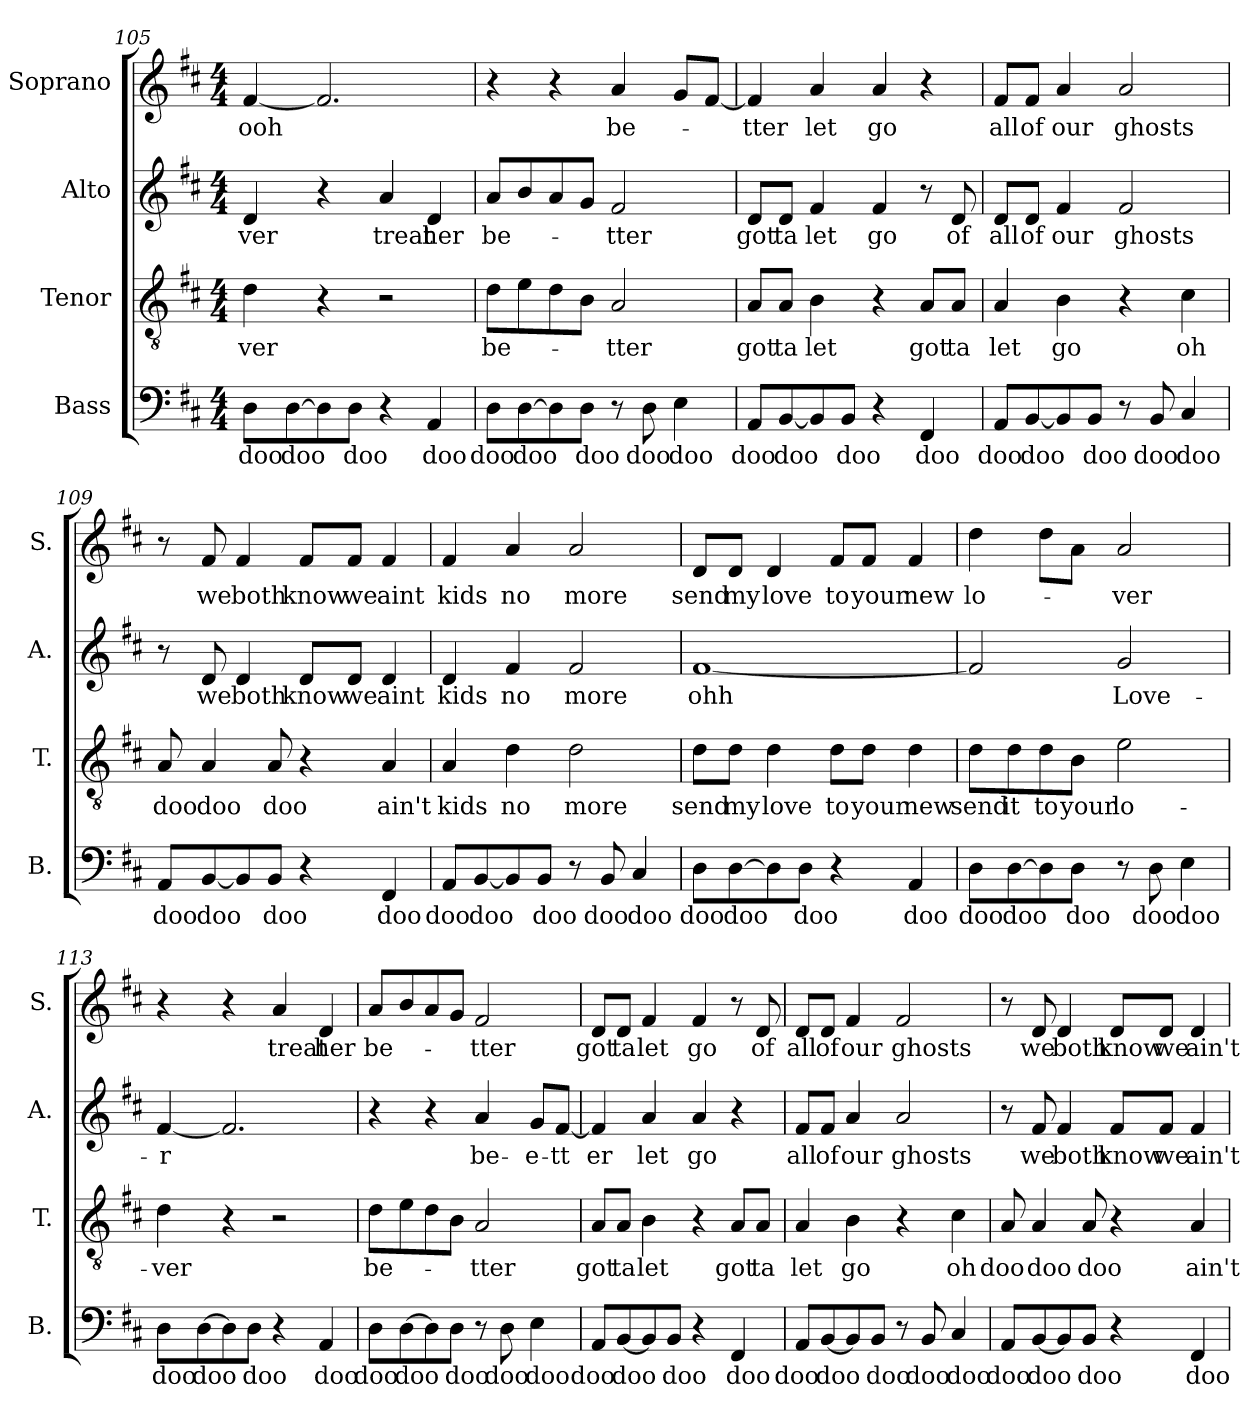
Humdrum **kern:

**kern	**text	**kern	**text	**kern	**text	**kern	**text
*part4	*part4	*part3	*part3	*part2	*part2	*part1	*part1
*staff4	*staff4	*staff3	*staff3	*staff2	*staff2	*staff1	*staff1
*I"Bass	*	*I"Tenor	*	*I"Alto	*	*I"Soprano	*
*I'B.	*	*I'T.	*	*I'A.	*	*I'S.	*
*clefF4	*	*clefGv2	*	*clefG2	*	*clefG2	*
*k[f#c#]	*	*k[f#c#]	*	*k[f#c#]	*	*k[f#c#]	*
*M4/4	*	*M4/4	*	*M4/4	*	*M4/4	*
=105	=105	=105	=105	=105	=105	=105	=105
8D\L	doo	4d\	-ver	4d/	-ver	[4f#/	ooh
[8D\	doo	.	.	.	.	.	.
8D\]	.	4r	.	4r	.	2.f#/]	.
8D\J	doo	.	.	.	.	.	.
4r	.	2r	.	4a/	treat	.	.
4AA/	doo	.	.	4d/	her	.	.
!!LO:PB:g=z
=106	=106	=106	=106	=106	=106	=106	=106
8D\L	doo	8d\L	be-	8a/L	be-	4r	.
[8D\	doo	8e\	.	8b/	.	.	.
8D\]	.	8d\	.	8a/	.	4r	.
8D\J	doo	8B\J	.	8g/J	.	.	.
8r	.	2A/	-tter	2f#/	-tter	4a/	be-
8D\	doo	.	.	.	.	.	.
4E\	doo	.	.	.	.	8g/L	.
.	.	.	.	.	.	[8f#/J	.
=107	=107	=107	=107	=107	=107	=107	=107
8AA/L	doo	8A/L	got	8d/L	got	4f#/]	-tter
[8BB/	doo	8A/J	ta	8d/J	ta	.	.
8BB/]	.	4B\	let	4f#/	let	4a/	let
8BB/J	doo	.	.	.	.	.	.
4r	.	4r	.	4f#/	go	4a/	go
4FF#/	doo	8A/L	got	8r	.	4r	.
.	.	8A/J	ta	8d/	of	.	.
=108	=108	=108	=108	=108	=108	=108	=108
8AA/L	doo	4A/	let	8d/L	all	8f#/L	all
[8BB/	doo	.	.	8d/J	of	8f#/J	of
8BB/]	.	4B\	go	4f#/	our	4a/	our
8BB/J	doo	.	.	.	.	.	.
8r	.	4r	.	2f#/	ghosts	2a/	ghosts
8BB/	doo	.	.	.	.	.	.
4C#/	doo	4c#\	oh	.	.	.	.
!!LO:LB:g=z
=109	=109	=109	=109	=109	=109	=109	=109
8AA/L	doo	8A/	doo	8r	.	8r	.
[8BB/	doo	4A/	doo	8d/	we	8f#/	we
8BB/]	.	.	.	4d/	both	4f#/	both
8BB/J	doo	8A/	doo	.	.	.	.
4r	.	4r	.	8d/L	know	8f#/L	know
.	.	.	.	8d/J	we	8f#/J	we
4FF#/	doo	4A/	ain't	4d/	aint	4f#/	aint
=110	=110	=110	=110	=110	=110	=110	=110
8AA/L	doo	4A/	kids	4d/	kids	4f#/	kids
[8BB/	doo	.	.	.	.	.	.
8BB/]	.	4d\	no	4f#/	no	4a/	no
8BB/J	doo	.	.	.	.	.	.
8r	.	2d\	more	2f#/	more	2a/	more
8BB/	doo	.	.	.	.	.	.
4C#/	doo	.	.	.	.	.	.
=111	=111	=111	=111	=111	=111	=111	=111
8D\L	doo	8d\L	send	[1f#	ohh	8d/L	send
[8D\	doo	8d\J	my	.	.	8d/J	my
8D\]	.	4d\	love	.	.	4d/	love
8D\J	doo	.	.	.	.	.	.
4r	.	8d\L	to	.	.	8f#/L	to
.	.	8d\J	your	.	.	8f#/J	your
4AA/	doo	4d\	new	.	.	4f#/	new
!!LO:PB:g=z
=112	=112	=112	=112	=112	=112	=112	=112
8D\L	doo	8d\L	send	2f#/]	.	4dd\	lo-
[8D\	doo	8d\	it	.	.	.	.
8D\]	.	8d\	to	.	.	8dd\L	.
8D\J	doo	8B\J	your	.	.	8a\J	.
8r	.	2e\	lo-	2g/	Love-	2a/	-ver
8D\	doo	.	.	.	.	.	.
4E\	doo	.	.	.	.	.	.
=113	=113	=113	=113	=113	=113	=113	=113
8D\L	doo	4d\	-ver	[4f#/	-r	4r	.
[8D\	doo	.	.	.	.	.	.
8D\]	.	4r	.	2.f#/]	.	4r	.
8D\J	doo	.	.	.	.	.	.
4r	.	2r	.	.	.	4a/	treat
4AA/	doo	.	.	.	.	4d/	her
=114	=114	=114	=114	=114	=114	=114	=114
8D\L	doo	8d\L	be-	4r	.	8a/L	be-
[8D\	doo	8e\	.	.	.	8b/	.
8D\]	.	8d\	.	4r	.	8a/	.
8D\J	doo	8B\J	.	.	.	8g/J	.
8r	.	2A/	-tter	4a/	be-	2f#/	-tter
8D\	doo	.	.	.	.	.	.
4E\	doo	.	.	8g/L	-e-	.	.
.	.	.	.	[8f#/J	-tt	.	.
!!LO:LB:g=z
=115	=115	=115	=115	=115	=115	=115	=115
8AA/L	doo	8A/L	got	4f#/]	er	8d/L	got
[8BB/	doo	8A/J	ta	.	.	8d/J	ta
8BB/]	.	4B\	let	4a/	let	4f#/	let
8BB/J	doo	.	.	.	.	.	.
4r	.	4r	.	4a/	go	4f#/	go
4FF#/	doo	8A/L	got	4r	.	8r	.
.	.	8A/J	ta	.	.	8d/	of
=116	=116	=116	=116	=116	=116	=116	=116
8AA/L	doo	4A/	let	8f#/L	all	8d/L	all
[8BB/	doo	.	.	8f#/J	of	8d/J	of
8BB/]	.	4B\	go	4a/	our	4f#/	our
8BB/J	doo	.	.	.	.	.	.
8r	.	4r	.	2a/	ghosts	2f#/	ghosts
8BB/	doo	.	.	.	.	.	.
4C#/	doo	4c#\	oh	.	.	.	.
=117	=117	=117	=117	=117	=117	=117	=117
8AA/L	doo	8A/	doo	8r	.	8r	.
[8BB/	doo	4A/	doo	8f#/	we	8d/	we
8BB/]	.	.	.	4f#/	both	4d/	both
8BB/J	doo	8A/	doo	.	.	.	.
4r	.	4r	.	8f#/L	know	8d/L	know
.	.	.	.	8f#/J	we	8d/J	we
4FF#/	doo	4A/	ain't	4f#/	ain't	4d/	ain't
=	=	=	=	=	=	=	=
*-	*-	*-	*-	*-	*-	*-	*-
